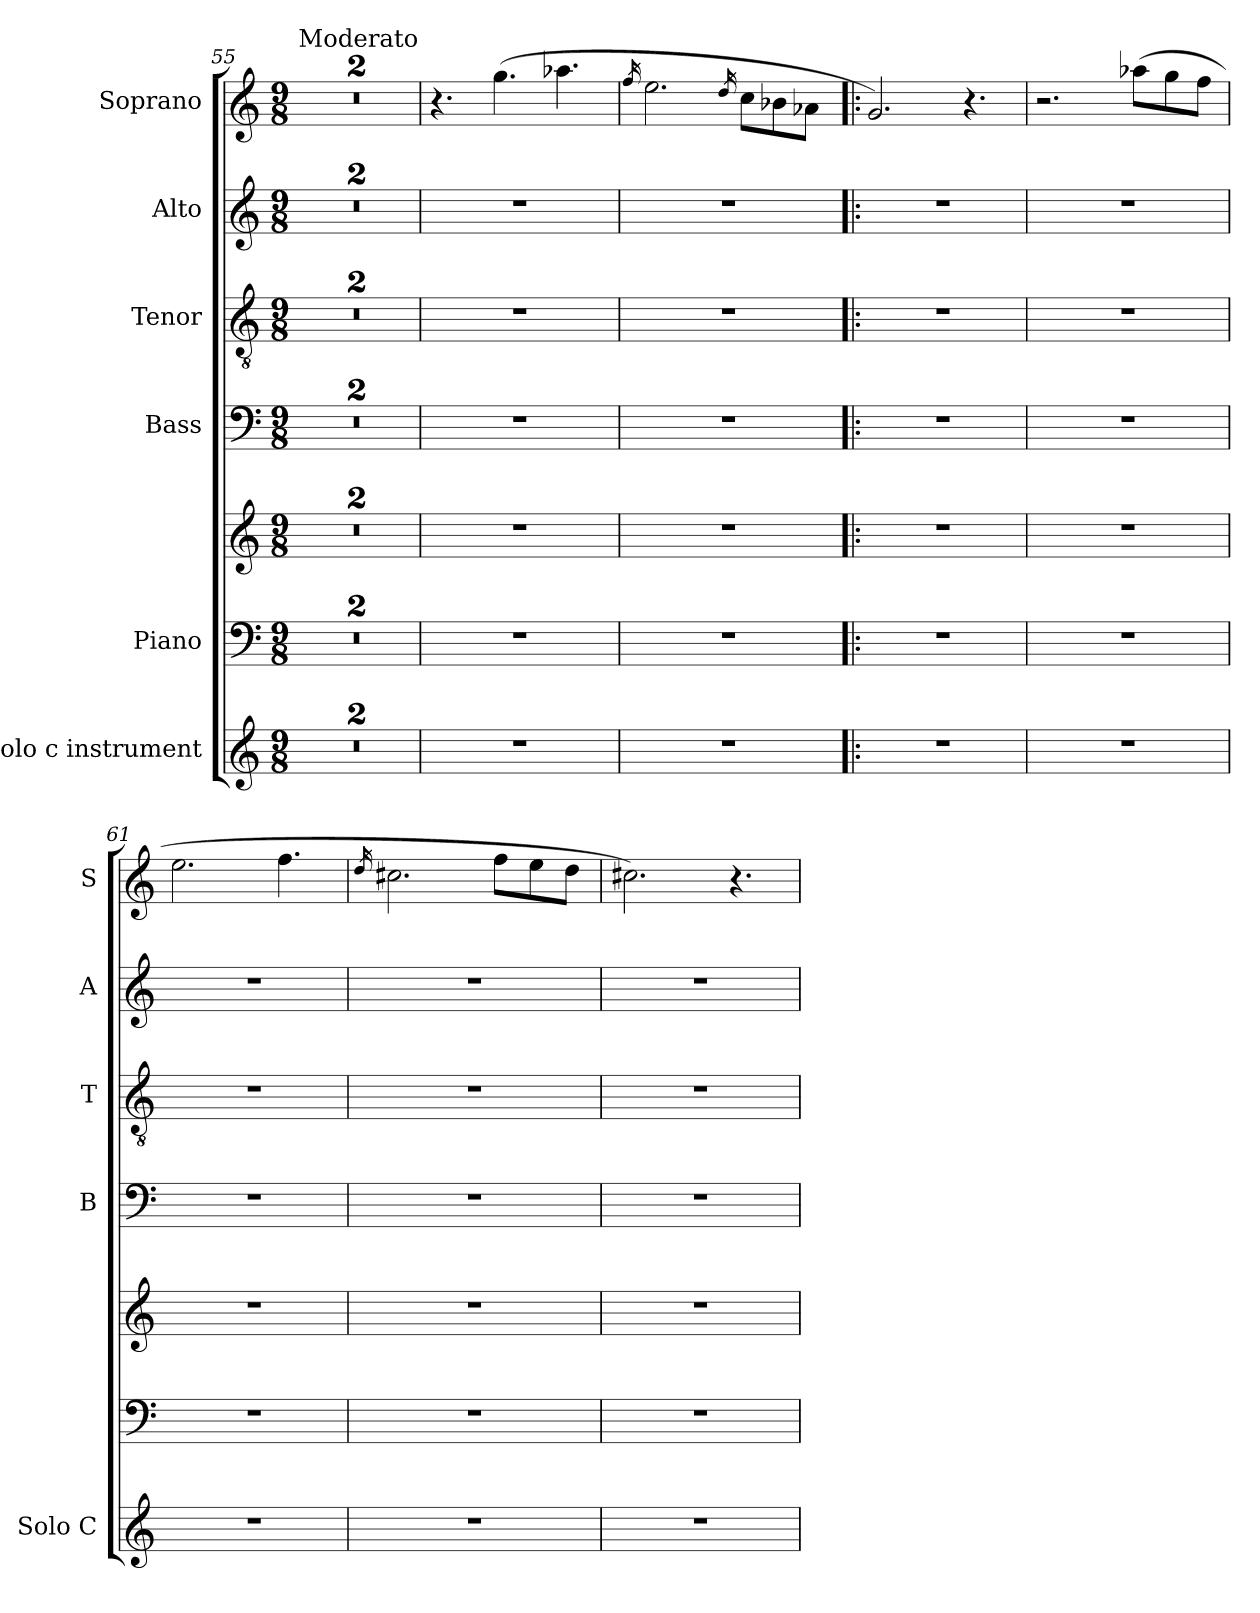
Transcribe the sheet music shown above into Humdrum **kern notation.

**kern	**kern	**kern	**kern	**kern	**kern	**kern
*part6	*part5	*part5	*part4	*part3	*part2	*part1
*staff7	*staff6	*staff5	*staff4	*staff3	*staff2	*staff1
*I"Solo c instrument	*I"Piano	*	*I"Bass	*I"Tenor	*I"Alto	*I"Soprano
*I'Solo C	*	*	*I'B	*I'T	*I'A	*I'S
!!LO:PB:g=z
*clefG2	*clefF4	*clefG2	*clefF4	*clefGv2	*clefG2	*clefG2
*k[]	*k[]	*k[]	*k[]	*k[]	*k[]	*k[]
*C:	*C:	*C:	*C:	*C:	*C:	*C:
*M9/8	*M9/8	*M9/8	*M9/8	*M9/8	*M9/8	*M9/8
*MM100	*MM100	*MM100	*MM100	*MM100	*MM100	*MM100
=55	=55	=55	=55	=55	=55	=55
!	!	!	!	!	!	!LO:TX:a:t=Moderato
!	!	!	!	!	!	!LO:N:vis=1
8%9r	8%9r	8%9r	8%9r	8%9r	8%9r	8%9r
=56	=56	=56	=56	=56	=56	=56
!	!	!	!	!	!	!LO:N:vis=1
8%9r	8%9r	8%9r	8%9r	8%9r	8%9r	8%9r
=57	=57	=57	=57	=57	=57	=57
8%9r	8%9r	8%9r	8%9r	8%9r	8%9r	4.r
.	.	.	.	.	.	(>4.gg\
.	.	.	.	.	.	4.aa-X\
=58	=58	=58	=58	=58	=58	=58
.	.	.	.	.	.	16qff/
8%9r	8%9r	8%9r	8%9r	8%9r	8%9r	2.ee\
.	.	.	.	.	.	16qdd/
.	.	.	.	.	.	8cc\L
.	.	.	.	.	.	8b-X\
.	.	.	.	.	.	8a-X\J
=59!|:	=59!|:	=59!|:	=59!|:	=59!|:	=59!|:	=59!|:
8%9r	8%9r	8%9r	8%9r	8%9r	8%9r	2.g/)
.	.	.	.	.	.	4.r
!!LO:LB:g=z
=60	=60	=60	=60	=60	=60	=60
8%9r	8%9r	8%9r	8%9r	8%9r	8%9r	2.r
.	.	.	.	.	.	(>8aa-X\L
.	.	.	.	.	.	8gg\
.	.	.	.	.	.	8ff\J
=61	=61	=61	=61	=61	=61	=61
8%9r	8%9r	8%9r	8%9r	8%9r	8%9r	2.ee\
.	.	.	.	.	.	4.ff\
=62	=62	=62	=62	=62	=62	=62
.	.	.	.	.	.	16qdd/
8%9r	8%9r	8%9r	8%9r	8%9r	8%9r	2.cc#X\
.	.	.	.	.	.	8ff\L
.	.	.	.	.	.	8ee\
.	.	.	.	.	.	8dd\J
=63	=63	=63	=63	=63	=63	=63
8%9r	8%9r	8%9r	8%9r	8%9r	8%9r	2.cc#X\)
.	.	.	.	.	.	4.r
=	=	=	=	=	=	=
*-	*-	*-	*-	*-	*-	*-
